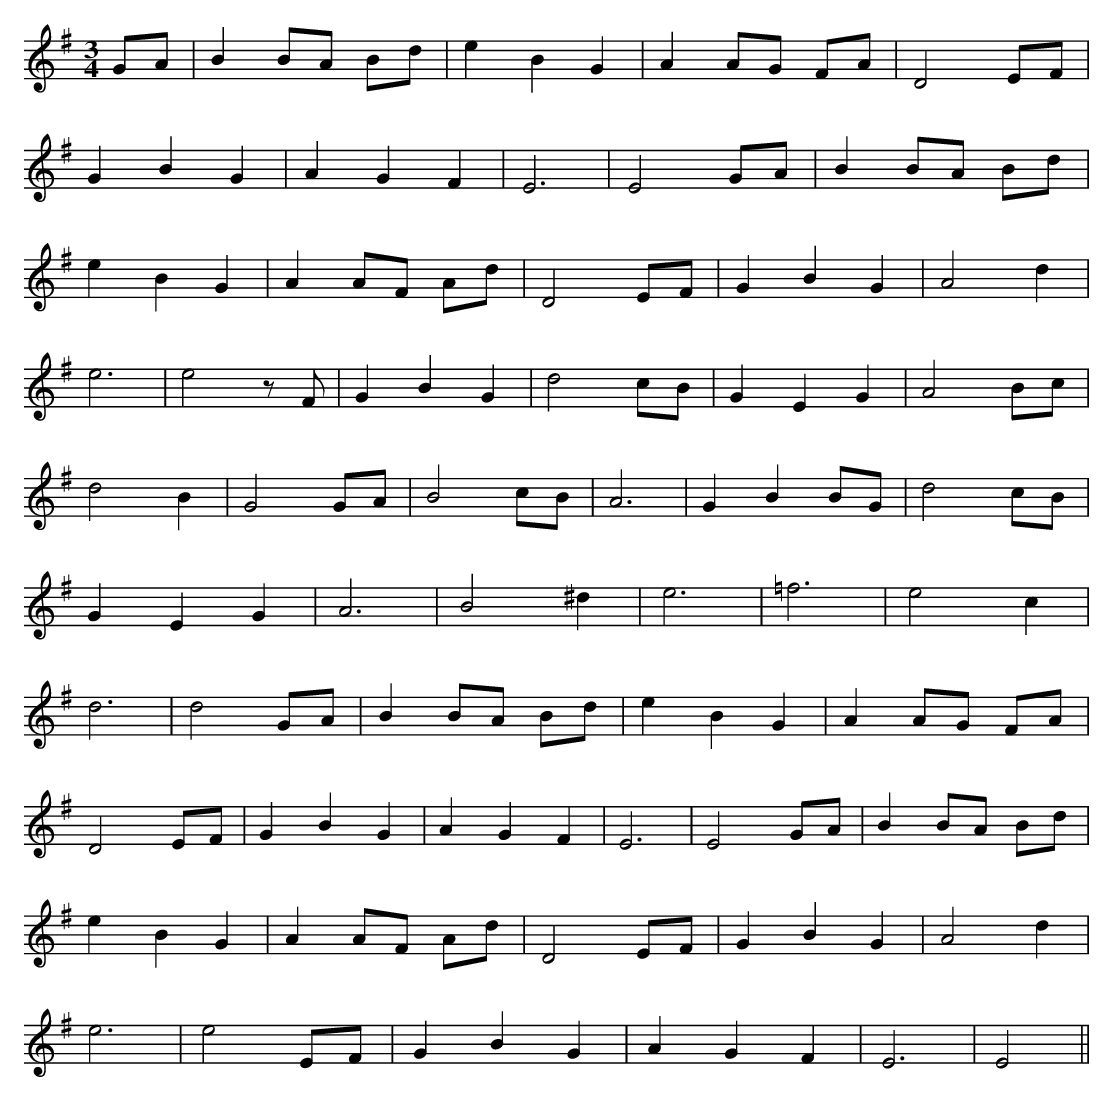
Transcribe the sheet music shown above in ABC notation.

X:1
M:3/4
K:G
GA|B2 BA Bd|e2 B2 G2|A2 AG FA|D4 EF|
G2 B2 G2|A2 G2 F2|E6|E4 GA|B2 BA Bd|
e2 B2 G2|A2 AF Ad|D4 EF|G2 B2 G2|A4 d2|
e6|e4 z F|G2 B2 G2|d4 cB|G2 E2 G2|A4 Bc|
d4 B2|G4 GA|B4 cB|A6|G2 B2 BG|d4 cB|
G2 E2 G2|A6|B4 ^d2|e6|=f6|e4 c2|
d6|d4 GA|B2 BA Bd|e2 B2 G2|A2 AG FA|
D4 EF|G2 B2 G2|A2 G2 F2|E6|E4 GA|B2 BA Bd|
e2 B2 G2|A2 AF Ad|D4 EF|G2 B2 G2|A4 d2|
e6|e4 EF|G2 B2 G2|A2 G2 F2|E6|E4||
